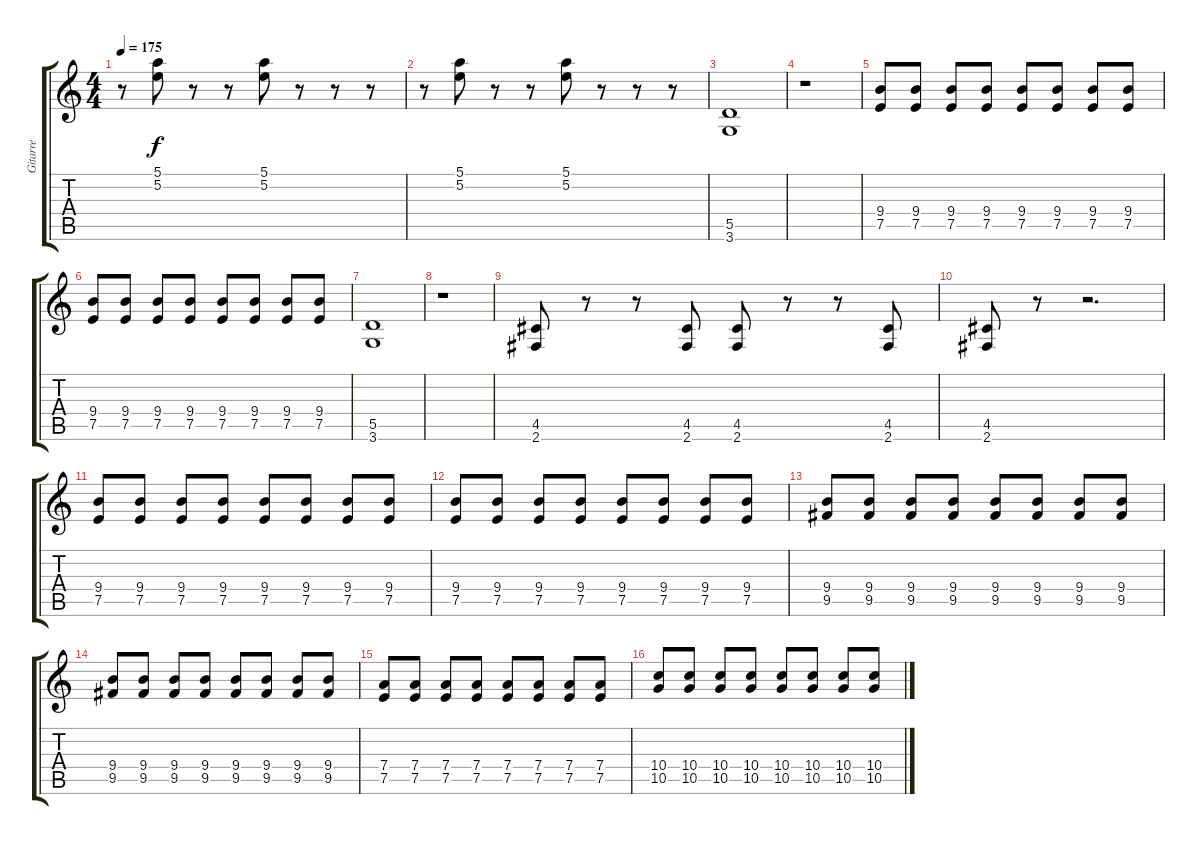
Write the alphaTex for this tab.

\track ("Gitarre" "Gitarre") {instrument electricguitarclean}
\staff {score tabs}
\tuning (E4 B3 G3 D3 A2 E2) {hide}
\ts (4 4)
\tempo 175
\clef g2
\ks c
r.8{dy f} (5.1 5.2).8 r.8 r.8 (5.1 5.2).8 r.8 r.8 r.8 |
r.8 (5.1 5.2).8 r.8 r.8 (5.1 5.2).8 r.8 r.8 r.8 |
(5.5 3.6).1{volume 8 instrument electricguitarmuted} |
r.1 |
(9.4 7.5).8 (9.4 7.5).8 (9.4 7.5).8 (9.4 7.5).8 (9.4 7.5).8 (9.4 7.5).8 (9.4 7.5).8 (9.4 7.5).8 |
(9.4 7.5).8 (9.4 7.5).8 (9.4 7.5).8 (9.4 7.5).8 (9.4 7.5).8 (9.4 7.5).8 (9.4 7.5).8 (9.4 7.5).8 |
(5.5 3.6).1 |
r.1 |
(4.5 2.6).8 r.8 r.8 (4.5 2.6).8 (4.5 2.6).8 r.8 r.8 (4.5 2.6).8 |
(4.5 2.6).8 r.8 r.2{d} |
(9.4 7.5).8 (9.4 7.5).8 (9.4 7.5).8 (9.4 7.5).8 (9.4 7.5).8 (9.4 7.5).8 (9.4 7.5).8 (9.4 7.5).8 |
(9.4 7.5).8 (9.4 7.5).8 (9.4 7.5).8 (9.4 7.5).8 (9.4 7.5).8 (9.4 7.5).8 (9.4 7.5).8 (9.4 7.5).8 |
(9.4 9.5).8 (9.4 9.5).8 (9.4 9.5).8 (9.4 9.5).8 (9.4 9.5).8 (9.4 9.5).8 (9.4 9.5).8 (9.4 9.5).8 |
(9.4 9.5).8 (9.4 9.5).8 (9.4 9.5).8 (9.4 9.5).8 (9.4 9.5).8 (9.4 9.5).8 (9.4 9.5).8 (9.4 9.5).8 |
(7.4 7.5).8 (7.4 7.5).8 (7.4 7.5).8 (7.4 7.5).8 (7.4 7.5).8 (7.4 7.5).8 (7.4 7.5).8 (7.4 7.5).8 |
(10.4 10.5).8 (10.4 10.5).8 (10.4 10.5).8 (10.4 10.5).8 (10.4 10.5).8 (10.4 10.5).8 (10.4 10.5).8 (10.4 10.5).8
